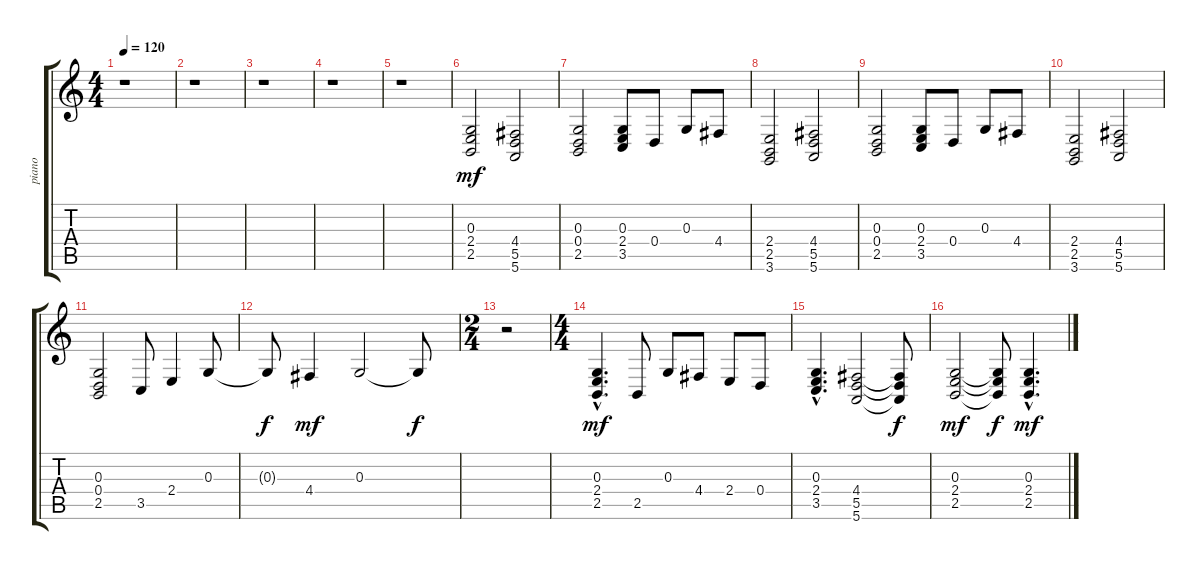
\track ("piano" "piano") {instrument acousticgrandpiano}
\staff {score tabs}
\tuning (E4 B3 G3 D3 A2 E2) {hide}
\ts (4 4)
\tempo 120
\clef g2
\ks c
r.1{dy f} |
r.1 |
r.1 |
r.1 |
r.1 |
(0.3 2.4 2.5).2{dy mf} (4.4 5.5 5.6).2 |
(0.3 0.4 2.5).2 (0.3 2.4 3.5).8 0.4.8 0.3.8 4.4.8 |
(2.4 2.5 3.6).2 (4.4 5.5 5.6).2 |
(0.3 0.4 2.5).2 (0.3 2.4 3.5).8 0.4.8 0.3.8 4.4.8 |
(2.4 2.5 3.6).2 (4.4 5.5 5.6).2 |
(0.3 0.4 2.5).2 3.5.8 2.4.4 0.3.8 |
0.3{t}.8{dy f} 4.4.4{dy mf} 0.3.2 0.3{t}.8{dy f} |
\ts (2 4)
r.2 |
\ts (4 4)
(0.3{hac} 2.4{hac} 2.5{hac}).4{d dy mf} 2.5.8 0.3.8 4.4.8 2.4.8 0.4.8 |
(0.3{hac} 2.4{hac} 3.5{hac}).4{d} (4.4 5.5 5.6).2 (4.4{t} 5.5{t} 5.6{t}).8{dy f} |
(0.3 2.4 2.5).2{dy mf} (0.3{t} 2.4{t} 2.5{t}).8{dy f} (0.3{hac} 2.4{hac} 2.5{hac}).4{d dy mf}
